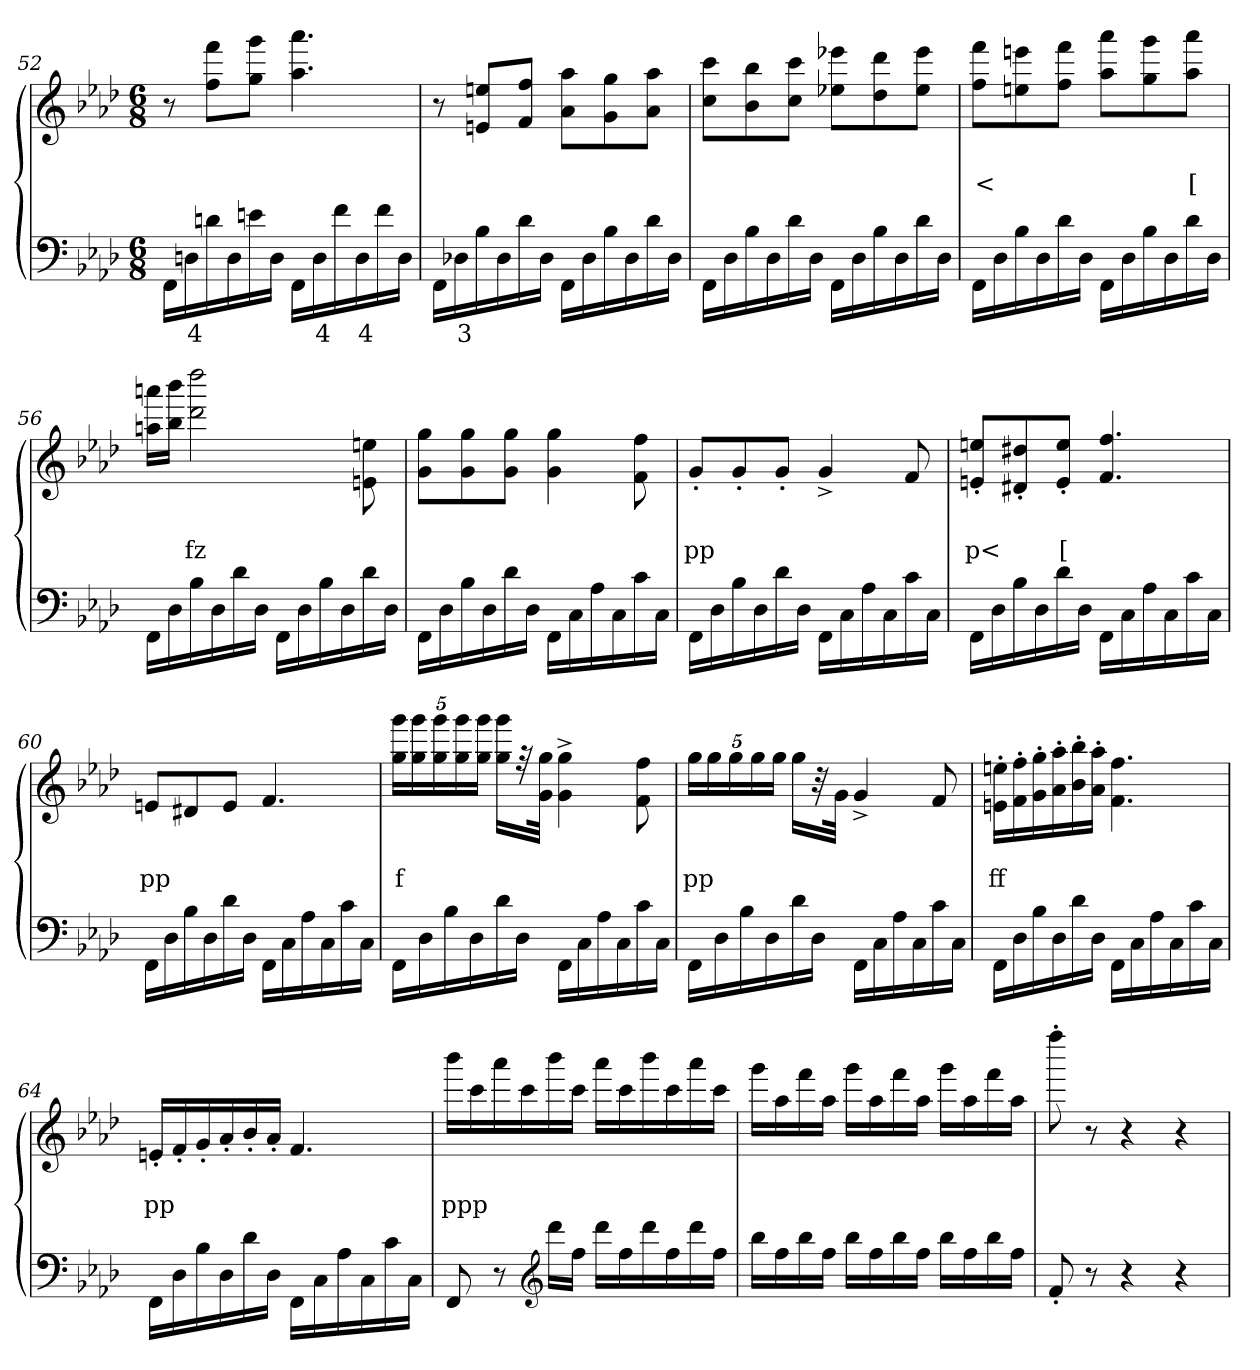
**kern	**text	**kern	**text	**text
*part2	*part2	*part1	*part1	*part1
*staff2	*staff2	*staff1	*staff1	*staff1
*clefF4	*	*clefG2	*	*
*k[b-e-a-d-]	*	*k[b-e-a-d-]	*	*
*M6/8	*	*M6/8	*	*
=52	=52	=52	=52	=52
16FFLL	.	8r	.	.
16Dn	4	.	.	.
16dn	.	8fff\ 8ffL	.	.
16D	.	.	.	.
16en	.	8ggg\ 8ggJ	.	.
16DJJ	.	.	.	.
16FFLL	.	4.aaa- 4.aa-	.	.
16D	4	.	.	.
16f	.	.	.	.
16D	4	.	.	.
16f	.	.	.	.
16DJJ	.	.	.	.
=53	=53	=53	=53	=53
16FFLL	.	8r	.	.
16D-X	3	.	.	.
16B-	.	8en 8een/L	.	.
16D-	.	.	.	.
16d-	.	8f 8ff/J	.	.
16D-JJ	.	.	.	.
16FFLL	.	8a- 8aa-L	.	.
16D-	.	.	.	.
16B-	.	8g 8gg	.	.
16D-	.	.	.	.
16d-	.	8a- 8aa-J	.	.
16D-JJ	.	.	.	.
=54	=54	=54	=54	=54
16FFLL	.	8cc 8cccL	.	.
16D-	.	.	.	.
16B-	.	8b- 8bb-	.	.
16D-	.	.	.	.
16d-	.	8cc 8cccJ	.	.
16D-JJ	.	.	.	.
16FFLL	.	8ee-X 8eee-XL	.	.
16D-	.	.	.	.
16B-	.	8dd- 8ddd-	.	.
16D-	.	.	.	.
16d-	.	8ee- 8eee-J	.	.
16D-JJ	.	.	.	.
=55	=55	=55	=55	=55
16FFLL	.	8ff 8fffL	.	<
16D-	.	.	.	.
16B-	.	8een 8eeen	.	.
16D-	.	.	.	.
16d-	.	8ff 8fffJ	.	.
16D-JJ	.	.	.	.
16FFLL	.	8aa- 8aaa-L	.	.
16D-	.	.	.	.
16B-	.	8gg 8ggg	.	.
16D-	.	.	.	.
16d-	.	8aa- 8aaa-J	.	[
16D-JJ	.	.	.	.
=56	=56	=56	=56	=56
16FFLL	.	16aan 16aaanLL	.	.
16D-	.	16bb- 16bbb-JJ	.	.
16B-	.	2ddd- 2dddd-	.	fz
16D-	.	.	.	.
16d-	.	.	.	.
16D-JJ	.	.	.	.
16FFLL	.	.	.	.
16D-	.	.	.	.
16B-	.	.	.	.
16D-	.	.	.	.
16d-	.	8en 8een\	.	.
16D-JJ	.	.	.	.
=57	=57	=57	=57	=57
16FFLL	.	8g 8ggL	.	.
16D-	.	.	.	.
16B-	.	8g 8gg	.	.
16D-	.	.	.	.
16d-	.	8g 8ggJ	.	.
16D-JJ	.	.	.	.
16FFLL	.	4g 4gg	.	.
16C	.	.	.	.
16A-	.	.	.	.
16C	.	.	.	.
16c	.	8f 8ff	.	.
16CJJ	.	.	.	.
=58	=58	=58	=58	=58
16FFLL	.	8g'>L	.	pp
16D-	.	.	.	.
16B-	.	8g'>	.	.
16D-	.	.	.	.
16d-	.	8g'>J	.	.
16D-JJ	.	.	.	.
16FFLL	.	4g^>	.	.
16C	.	.	.	.
16A-	.	.	.	.
16C	.	.	.	.
16c	.	8f	.	.
16CJJ	.	.	.	.
=59	=59	=59	=59	=59
16FFLL	.	8een'> 8en'>L	.	p<
16D-	.	.	.	.
16B-	.	8dd#X'> 8d#X'>	.	.
16D-	.	.	.	.
16d-	.	8e'> 8ee'>J	.	[
16D-JJ	.	.	.	.
16FFLL	.	4.ff 4.f/	.	.
16C	.	.	.	.
16A-	.	.	.	.
16C	.	.	.	.
16c	.	.	.	.
16CJJ	.	.	.	.
=60	=60	=60	=60	=60
16FFLL	.	8enL	.	pp
16D-	.	.	.	.
16B-	.	8d#X	.	.
16D-	.	.	.	.
16d-	.	8eJ	.	.
16D-JJ	.	.	.	.
16FFLL	.	4.f	.	.
16C	.	.	.	.
16A-	.	.	.	.
16C	.	.	.	.
16c	.	.	.	.
16CJJ	.	.	.	.
=61	=61	=61	=61	=61
16FFLL	.	20gg 20gggLL	.	f
.	.	20gg 20ggg	.	.
16D-	.	.	.	.
.	.	20gg 20ggg	.	.
16B-	.	.	.	.
.	.	20gg 20ggg	.	.
16D-	.	.	.	.
.	.	20gg 20gggJJ	.	.
16d-	.	16gg 16gggLL	.	.
16D-JJ	.	32r	.	.
.	.	32g 32ggJJk	.	.
16FFLL	.	4g^> 4gg^>	.	.
16C	.	.	.	.
16A-	.	.	.	.
16C	.	.	.	.
16c	.	8f 8ff	.	.
16CJJ	.	.	.	.
=62	=62	=62	=62	=62
16FFLL	.	20ggLL	.	pp
.	.	20gg	.	.
16D-	.	.	.	.
.	.	20gg	.	.
16B-	.	.	.	.
.	.	20gg	.	.
16D-	.	.	.	.
.	.	20ggJJ	.	.
16d-	.	16ggLL	.	.
16D-JJ	.	32r	.	.
.	.	32gJJk	.	.
16FFLL	.	4g^>	.	.
16C	.	.	.	.
16A-	.	.	.	.
16C	.	.	.	.
16c	.	8f	.	.
16CJJ	.	.	.	.
=63	=63	=63	=63	=63
16FFLL	.	16en'> 16een'>LL	.	ff
16D-	.	16f'> 16ff'>	.	.
16B-	.	16g'> 16gg'>	.	.
16D-	.	16a-'> 16aa-'>	.	.
16d-	.	16b-'> 16bb-'>	.	.
16D-JJ	.	16a-'> 16aa-'>JJ	.	.
16FFLL	.	4.f 4.ff	.	.
16C	.	.	.	.
16A-	.	.	.	.
16C	.	.	.	.
16c	.	.	.	.
16CJJ	.	.	.	.
=64	=64	=64	=64	=64
16FFLL	.	16en'>LL	.	pp
16D-	.	16f'>	.	.
16B-	.	16g'>	.	.
16D-	.	16a-'>	.	.
16d-	.	16b-'>	.	.
16D-JJ	.	16a-'>JJ	.	.
16FFLL	.	4.f	.	.
16C	.	.	.	.
16A-	.	.	.	.
16C	.	.	.	.
16c	.	.	.	.
16CJJ	.	.	.	.
=65	=65	=65	=65	=65
8FF	.	16bbb-LL	.	ppp
.	.	16ccc	.	.
8r	.	16aaa-	.	.
.	.	16ccc	.	.
*clefG2	*	*	*	*
16ddd-LL	.	16bbb-	.	.
16ffJJ	.	16cccJJ	.	.
16ddd-LL	.	16aaa-LL	.	.
16ff	.	16ccc	.	.
16ddd-	.	16bbb-	.	.
16ff	.	16ccc	.	.
16ddd-	.	16aaa-	.	.
16ffJJ	.	16cccJJ	.	.
=66	=66	=66	=66	=66
16bb-LL	.	16gggLL	.	.
16ff	.	16aa-	.	.
16bb-	.	16fff	.	.
16ffJJ	.	16aa-JJ	.	.
16bb-LL	.	16gggLL	.	.
16ff	.	16aa-	.	.
16bb-	.	16fff	.	.
16ffJJ	.	16aa-JJ	.	.
16bb-LL	.	16gggLL	.	.
16ff	.	16aa-	.	.
16bb-	.	16fff	.	.
16ffJJ	.	16aa-JJ	.	.
=67	=67	=67	=67	=67
8f'>	.	8ffff'>	.	.
8r	.	8r	.	.
4r	.	4r	.	.
4r	.	4r	.	.
=	=	=	=	=
*-	*-	*-	*-	*-
